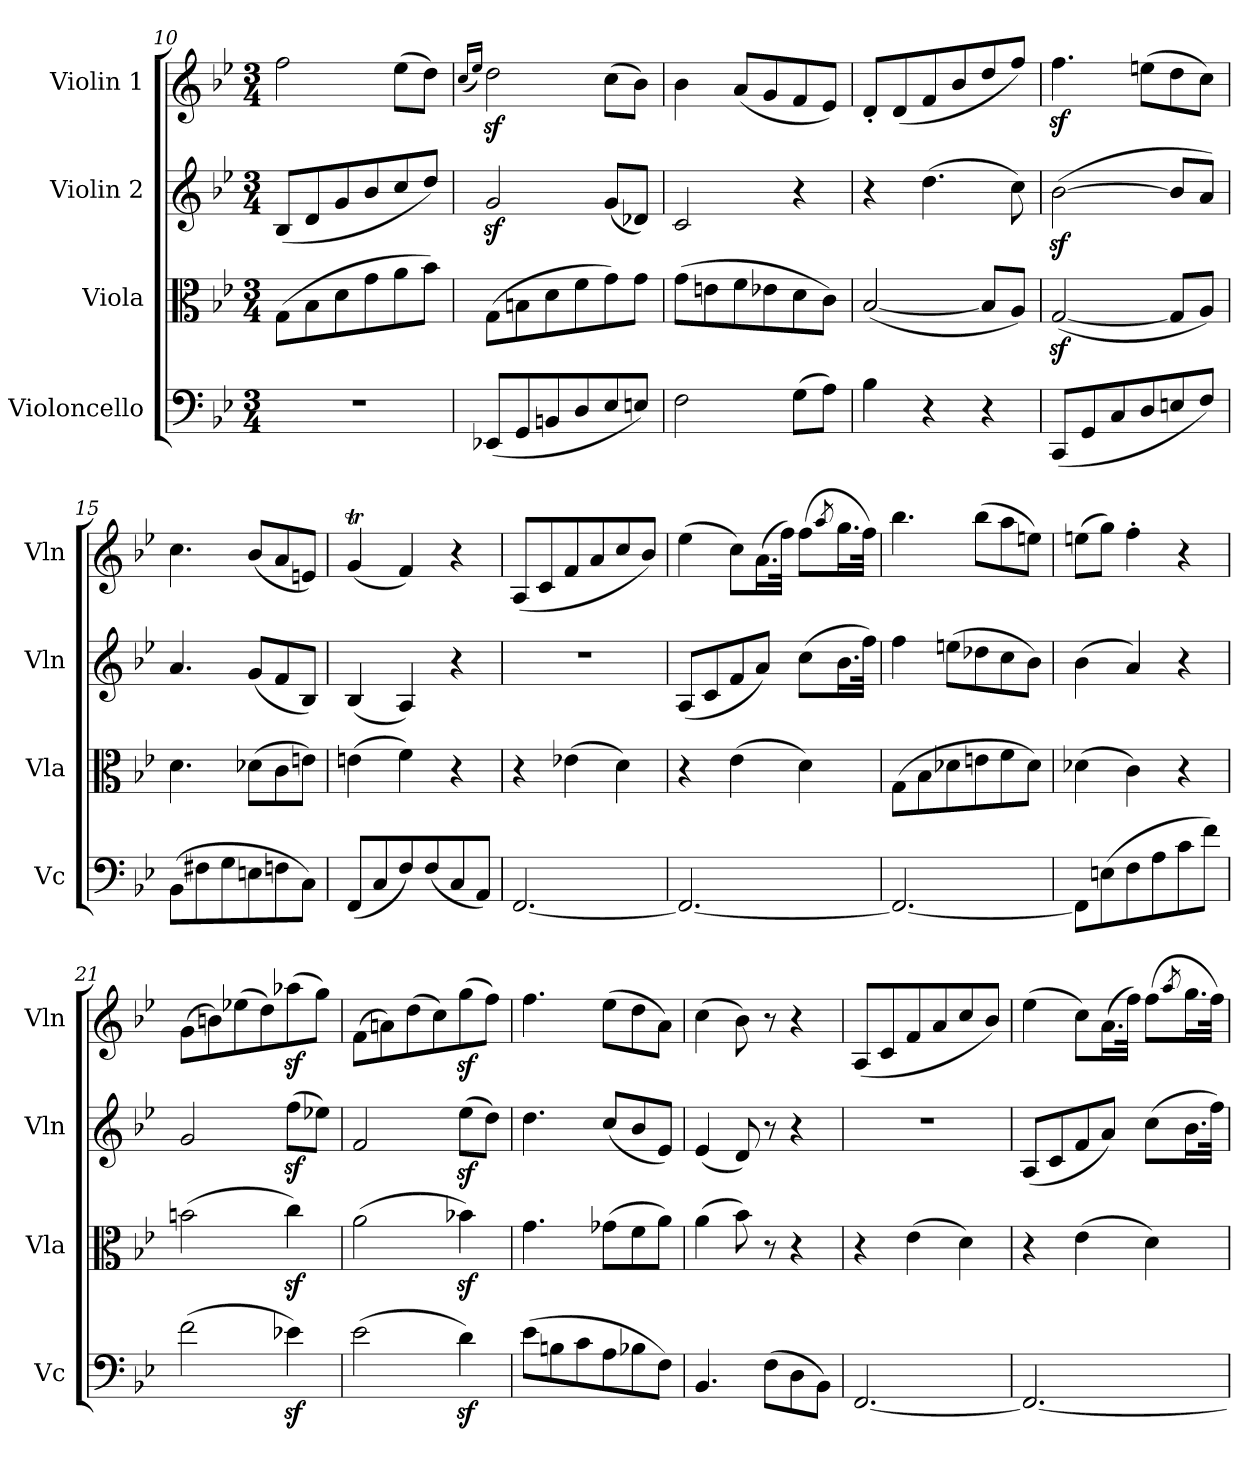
**kern	**kern	**kern	**kern
*part4	*part3	*part2	*part1
*staff4	*staff3	*staff2	*staff1
*I"Violoncello	*I"Viola	*I"Violin 2	*I"Violin 1
*I'Vc	*I'Vla	*I'Vln	*I'Vln
*clefF4	*clefC3	*clefG2	*clefG2
*k[b-e-]	*k[b-e-]	*k[b-e-]	*k[b-e-]
*M3/4	*M3/4	*M3/4	*M3/4
=10	=10	=10	=10
2.r	(>8G\L	(<8B-/L	2ff\
.	8B-\	8d/	.
.	8d\	8g/	.
.	8g\	8b-/	.
.	8a\	8cc/	(>8ee-\L
.	8b-\J)	8dd/J)	8dd\J)
=11	=11	=11	=11
.	.	.	(<16qcc/LL
.	.	.	16qee-/JJ)
(<8EE-X/L	(>8G\L	2gz</	2ddz<\
8GG/	8Bn\	.	.
8BBn/	8d\	.	.
8D/	8f\	.	.
8E-/	8g\)	(<8g/L	(>8cc\L
8En/J)	8g\J	8d-X/J)	8b-\J)
=12	=12	=12	=12
2F\	(>8g\L	2c/	4b-\
.	8en\	.	.
.	8f\	.	(<8a/L
.	8e-X\	.	8g/
(>8G\L	8d\	4r	8f/
8A\J)	8c\J)	.	8e-/J)
!!LO:LB:g=z
=13	=13	=13	=13
4B-\	(<[2B-/	4r	8d'/L
.	.	.	(<8d/
4r	.	(>4.dd\	8f/
.	.	.	8b-/
4r	8B-/L]	.	8dd/
.	8A/J)	8cc\)	8ff/J)
=14	=14	=14	=14
(<8CC/L	(<[2Gz</	(>[2b-z<\	4.ffz<\
8GG/	.	.	.
8C/	.	.	.
8D/	.	.	(>8een\L
8En/	8G/L]	8b-/L]	8dd\
8F/J)	8A/J)	8a/J)	8cc\J)
=15	=15	=15	=15
(>8BB-\L	4.d\	4.a/	4.cc\
8F#X\	.	.	.
8G\	.	.	.
8En\	(>8d-X\L	(<8g/L	(<8b-/L
8Fn\	8c\	8f/	8a/
8C\J)	8en\J)	8B-/J)	8en/J)
=16	=16	=16	=16
(<8FF/L	(>4en\	(<4B-/	(<4gT/
8C/	.	.	.
8F/)	4f\)	4A/)	4f/)
(<8F/	.	.	.
8C/	4r	4r	4r
8AA/J)	.	.	.
=17	=17	=17	=17
[2.FF/	4r	2.r	(<8A/L
.	.	.	8c/
.	(>4e-X\	.	8f/
.	.	.	8a/
.	4d\)	.	8cc/
.	.	.	8b-/J)
=18	=18	=18	=18
2.FF/_	4r	(<8A/L	(>4ee-\
.	.	8c/	.
.	(>4e-\	8f/	8cc\L)
.	.	8a/J)	(>16.a\L
.	.	.	32ff\JJk)
.	4d\)	(>8cc\L	(>8ff\L
.	.	.	8qaa/
.	.	16.b-\L	16.gg\L
.	.	32ff\JJk)	32ff\JJk)
!!LO:LB:g=z
=19	=19	=19	=19
2.FF/_	(>8G\L	4ff\	4.bb-\
.	8B-\	.	.
.	8d-X\	(>8een\L	.
.	8en\	8dd-X\	(>8bb-\L
.	8f\	8cc\	8aa\
.	8d-\J)	8b-\J)	8een\J)
=20	=20	=20	=20
8FF\L]	(>4d-X\	(>4b-\	(>8een\L
(>8En\	.	.	8gg\J)
8F\	4c\)	4a/)	4ff'\
8A\	.	.	.
8c\	4r	4r	4r
8f\J)	.	.	.
=21	=21	=21	=21
(>2f\	(>2bn\	2g/	(>8g\L
.	.	.	8bn\)
.	.	.	(>8ee-X\
.	.	.	8dd\)
4e-Xz<\)	4ccz<\)	(>8ffz<\L	(>8aa-Xz<\
.	.	8ee-X\J)	8gg\J)
=22	=22	=22	=22
(>2e-\	(>2a\	2f/	(>8f\L
.	.	.	8an\)
.	.	.	(>8dd\
.	.	.	8cc\)
4dz<\)	4b-Xz<\)	(>8ee-z<\L	(>8ggz<\
.	.	8dd\J)	8ff\J)
=23	=23	=23	=23
(>8e-\L	4.g\	4.dd\	4.ff\
8Bn\	.	.	.
8c\	.	.	.
8A\	(>8g-X\L	(<8cc/L	(>8ee-\L
8B-X\	8f\	8b-/	8dd\
8F\J)	8a\J)	8e-/J)	8a\J)
=24	=24	=24	=24
4.BB-/	(>4a\	(<4e-/	(>4cc\
.	8b-\)	8d/)	8b-\)
(>8F\L	8r	8r	8r
8D\	4r	4r	4r
8BB-\J)	.	.	.
=25	=25	=25	=25
[2.FF/	4r	2.r	(<8A/L
.	.	.	8c/
.	(>4e-\	.	8f/
.	.	.	8a/
.	4d\)	.	8cc/
.	.	.	8b-/J)
!!LO:PB:g=z
=26	=26	=26	=26
2.FF/_	4r	(<8A/L	(>4ee-\
.	.	8c/	.
.	(>4e-\	8f/	8cc\L)
.	.	8a/J)	(>16.a\L
.	.	.	32ff\JJk)
.	4d\)	(>8cc\L	(>8ff\L
.	.	.	8qaa/
.	.	16.b-\L	16.gg\L
.	.	32ff\JJk)	32ff\JJk)
=	=	=	=
*-	*-	*-	*-
